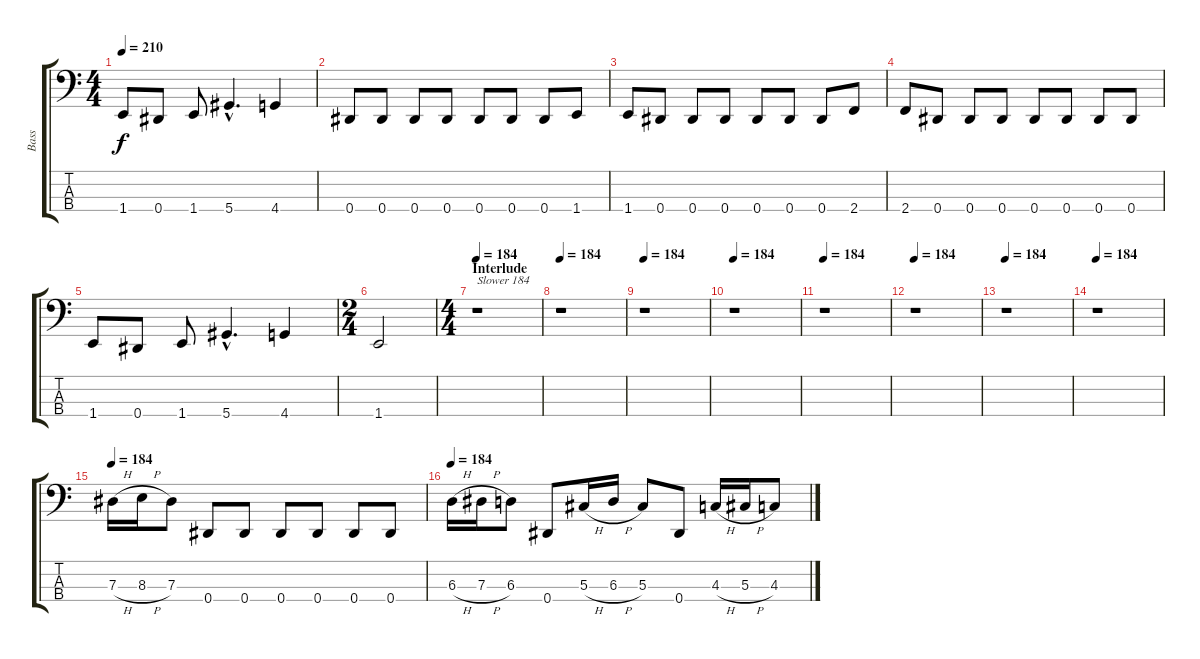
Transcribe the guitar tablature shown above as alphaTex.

\track ("Bass" "Bass") {instrument electricbasspick}
\staff {score tabs}
\tuning (Gb2 Db2 Ab1 Eb1) {hide}
\ts (4 4)
\tempo 210
\clef f4
\ks c
1.4.8{dy f} 0.4.8 1.4.8 5.4{hac}.4{d} 4.4.4 |
0.4.8 0.4.8 0.4.8 0.4.8 0.4.8 0.4.8 0.4.8 1.4.8 |
1.4.8 0.4.8 0.4.8 0.4.8 0.4.8 0.4.8 0.4.8 2.4.8 |
2.4.8 0.4.8 0.4.8 0.4.8 0.4.8 0.4.8 0.4.8 0.4.8 |
1.4.8 0.4.8 1.4.8 5.4{hac}.4{d} 4.4.4 |
\ts (2 4)
1.4.2 |
\ts (4 4)
\section ("" "Interlude")
\tempo 184
r.1{txt "Slower 184"} |
\tempo 184
r.1 |
\tempo 184
r.1 |
\tempo 184
r.1 |
\tempo 184
r.1 |
\tempo 184
r.1 |
\tempo 184
r.1 |
\tempo 184
r.1 |
\tempo 184
7.3{h}.16 8.3{h}.16 7.3.8 0.4.8 0.4.8 0.4.8 0.4.8 0.4.8 0.4.8 |
\tempo 184
6.3{h}.16 7.3{h}.16 6.3.8 0.4.8 5.3{h}.16 6.3{h}.16 5.3.8 0.4.8 4.3{h}.16 5.3{h}.16 4.3.8
